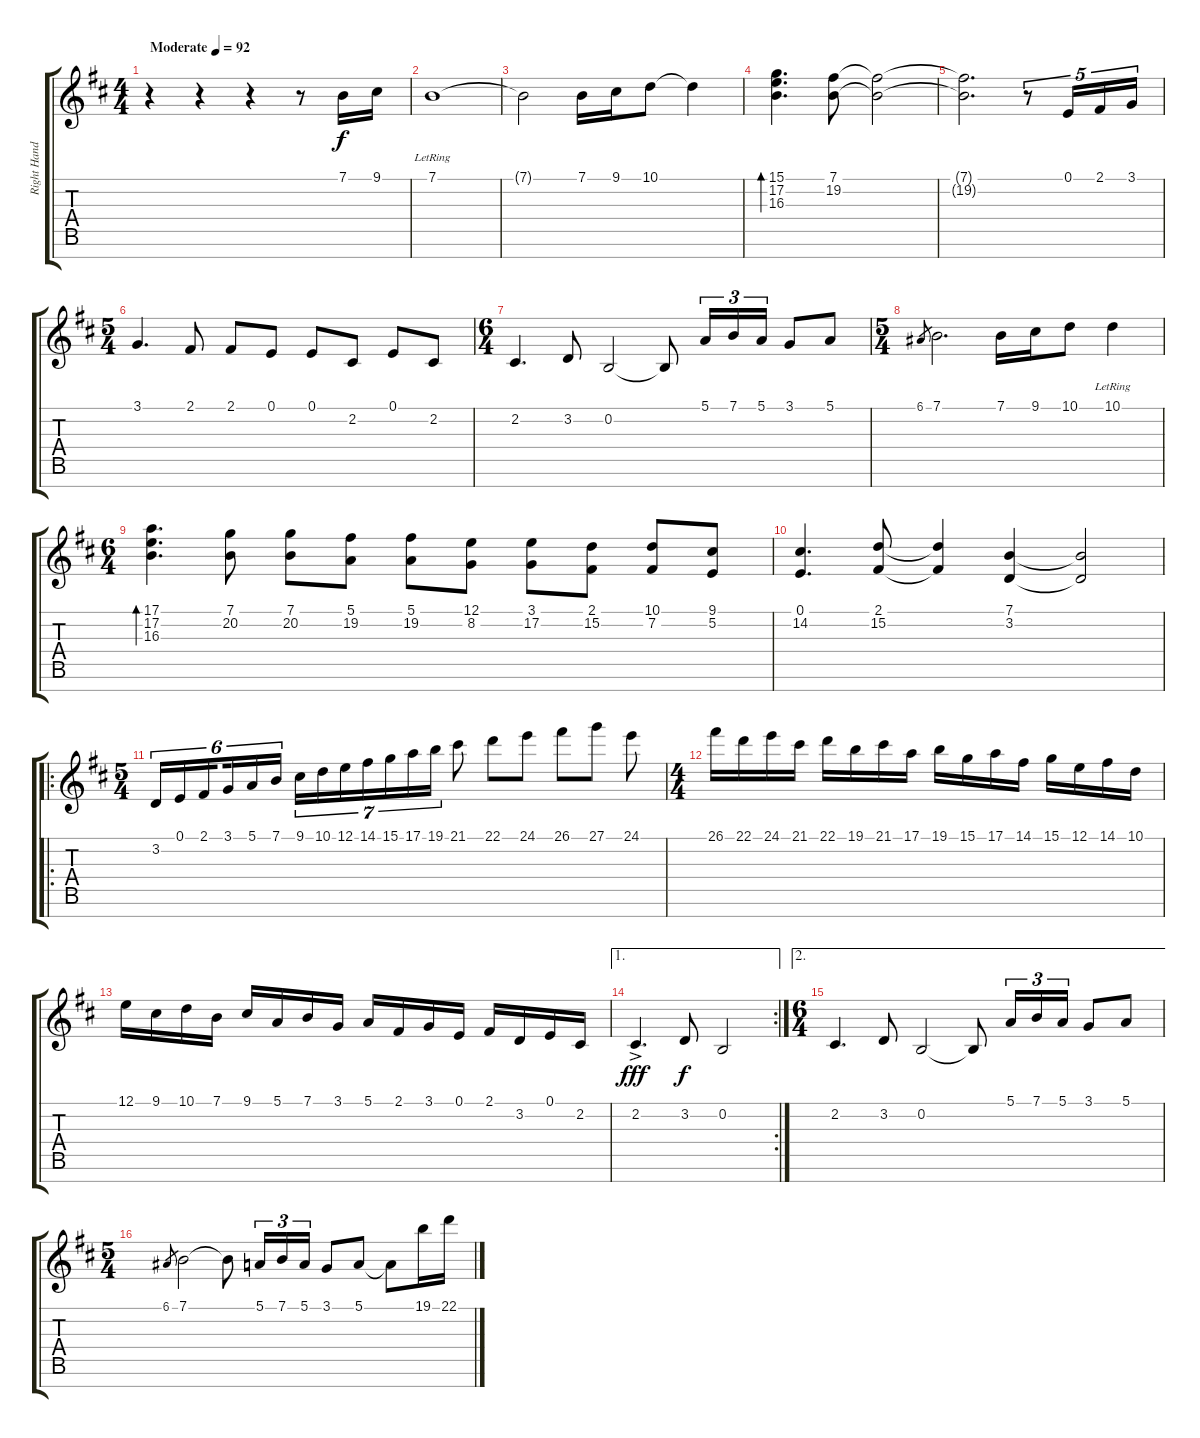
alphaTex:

\track ("Right Hand" "Right Hand") {instrument acousticgrandpiano}
\staff {score tabs}
\tuning (E4 B3 G3 D3 A2 E2 B1) {hide}
\ts (4 4)
\tempo (92 "Moderate")
\clef g2
\ks d
r.4{dy f instrument acousticgrandpiano} r.4 r.4 r.8 7.1.16 9.1.16 |
7.1{lr}.1 |
7.1{t}.2 7.1.16 9.1.16 10.1.8 10.1{t}.4 |
(15.1 17.2 16.3).4{d bd 240} (7.1 19.2).8 (7.1{t} 19.2{t}).2 |
(7.1{t} 19.2{t}).2{d} r.8{tu (5 4)} 0.1.16{tu (5 4)} 2.1.16{tu (5 4)} 3.1.16{tu (5 4)} |
\ts (5 4)
3.1.4{d} 2.1.8 2.1.8 0.1.8 0.1.8 2.2.8 0.1.8 2.2.8 |
\ts (6 4)
2.2.4{d} 3.2.8 0.2.2 0.2{t}.8 5.1.16{tu (3 2)} 7.1.16{tu (3 2)} 5.1.16{tu (3 2)} 3.1.8 5.1.8 |
\ts (5 4)
6.1.8{gr} 7.1.2{d} 7.1.16 9.1.16 10.1.8 10.1{lr}.4 |
\ts (6 4)
(17.1 17.2 16.3).4{d bd 240} (7.1 20.2).8 (7.1 20.2).8 (5.1 19.2).8 (5.1 19.2).8 (12.1 8.2).8 (3.1 17.2).8 (2.1 15.2).8 (10.1 7.2).8 (9.1 5.2).8 |
(0.1 14.2).4{d} (2.1 15.2).8 (2.1{t} 15.2{t}).4 (7.1 3.2).4 (7.1{t} 3.2{t}).2 |
\ro
\ts (5 4)
3.2.16{tu (6 4)} 0.1.16{tu (6 4)} 2.1.16{tu (6 4) beam splitsecondary} 3.1.16{tu (6 4)} 5.1.16{tu (6 4)} 7.1.16{tu (6 4)} 9.1.16{tu (7 4)} 10.1.16{tu (7 4)} 12.1.16{tu (7 4)} 14.1.16{tu (7 4)} 15.1.16{tu (7 4)} 17.1.16{tu (7 4)} 19.1.16{tu (7 4)} 21.1.8 22.1.8 24.1.8 26.1.8 27.1.8 24.1.8 |
\ts (4 4)
26.1.16 22.1.16 24.1.16 21.1.16 22.1.16 19.1.16 21.1.16 17.1.16 19.1.16 15.1.16 17.1.16 14.1.16 15.1.16 12.1.16 14.1.16 10.1.16 |
12.1.16 9.1.16 10.1.16 7.1.16 9.1.16 5.1.16 7.1.16 3.1.16 5.1.16 2.1.16 3.1.16 0.1.16 2.1.16 3.2.16 0.1.16 2.2.16 |
\ae 1
\rc 2
2.2{ac}.4{d dy fff} 3.2.8{dy f} 0.2.2 |
\ae 2
\ts (6 4)
2.2.4{d} 3.2.8 0.2.2 0.2{t}.8 5.1.16{tu (3 2)} 7.1.16{tu (3 2)} 5.1.16{tu (3 2)} 3.1.8 5.1.8 |
\ts (5 4)
6.1.8{gr} 7.1.2 7.1{t}.8 5.1.16{tu (3 2)} 7.1.16{tu (3 2)} 5.1.16{tu (3 2)} 3.1.8 5.1.8 5.1{t}.8 19.1.16 22.1.16
